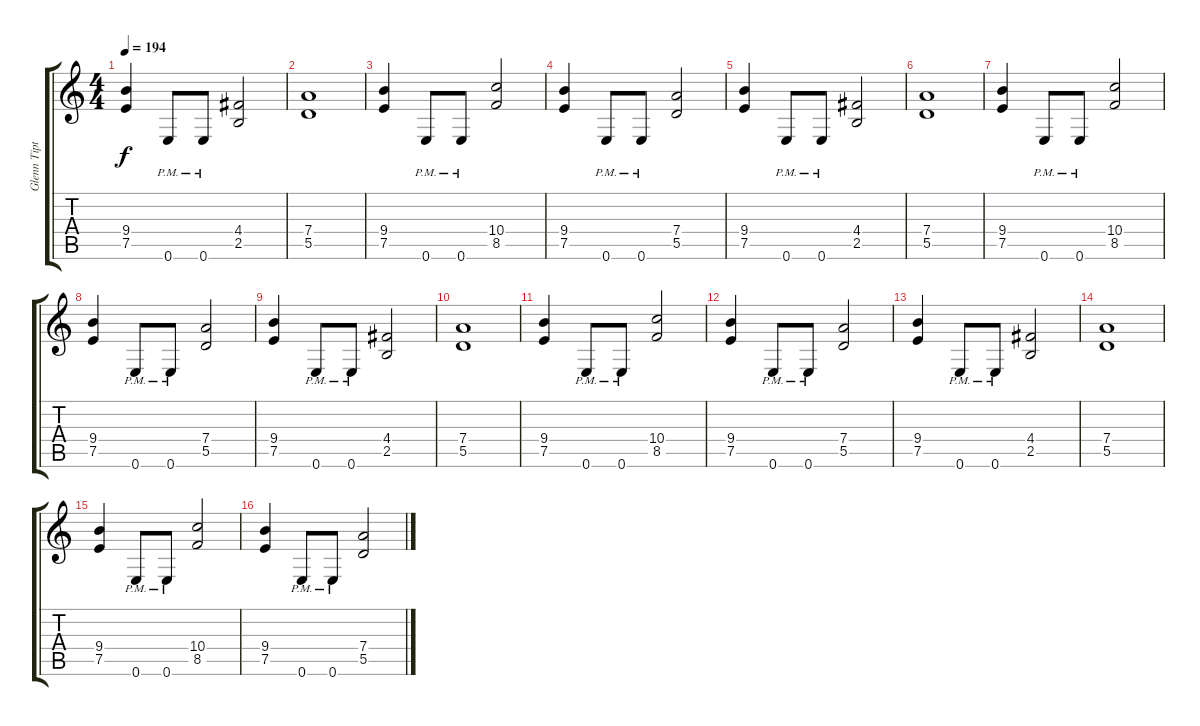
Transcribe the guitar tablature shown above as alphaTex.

\track ("Glenn Tipton" "Glenn Tipt") {instrument distortionguitar}
\staff {score tabs}
\tuning (E4 B3 G3 D3 A2 E2) {hide}
\ts (4 4)
\tempo 194
\clef g2
\ks c
(9.4 7.5).4{dy f} 0.6{pm}.8 0.6{pm}.8 (4.4 2.5).2 |
(7.4 5.5).1 |
(9.4 7.5).4 0.6{pm}.8 0.6{pm}.8 (10.4 8.5).2 |
(9.4 7.5).4 0.6{pm}.8 0.6{pm}.8 (7.4 5.5).2 |
(9.4 7.5).4 0.6{pm}.8 0.6{pm}.8 (4.4 2.5).2 |
(7.4 5.5).1 |
(9.4 7.5).4 0.6{pm}.8 0.6{pm}.8 (10.4 8.5).2 |
(9.4 7.5).4 0.6{pm}.8 0.6{pm}.8 (7.4 5.5).2 |
(9.4 7.5).4 0.6{pm}.8 0.6{pm}.8 (4.4 2.5).2 |
(7.4 5.5).1 |
(9.4 7.5).4 0.6{pm}.8 0.6{pm}.8 (10.4 8.5).2 |
(9.4 7.5).4 0.6{pm}.8 0.6{pm}.8 (7.4 5.5).2 |
(9.4 7.5).4 0.6{pm}.8 0.6{pm}.8 (4.4 2.5).2 |
(7.4 5.5).1 |
(9.4 7.5).4 0.6{pm}.8 0.6{pm}.8 (10.4 8.5).2 |
(9.4 7.5).4 0.6{pm}.8 0.6{pm}.8 (7.4 5.5).2
